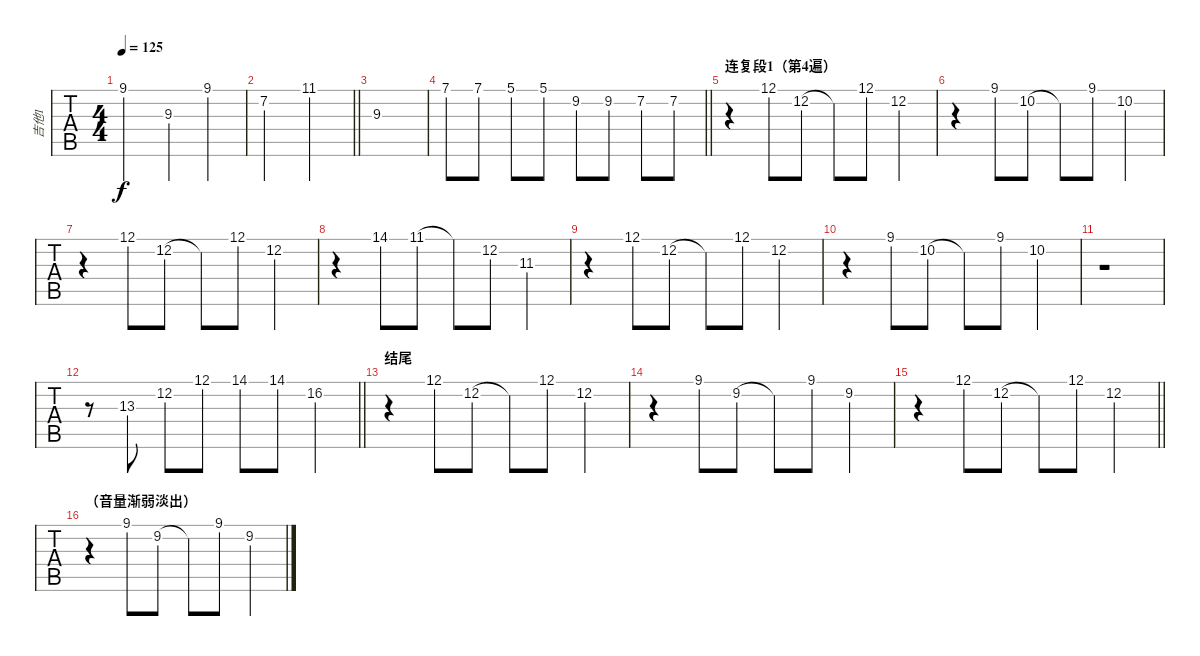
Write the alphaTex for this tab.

\track ("吉他1" "吉他1") {instrument fx4atmosphere}
\staff {tabs}
\tuning (E4 B3 G3 D3 A2 E2) {hide}
\ts (4 4)
\tempo 125
\clef g2
\ks e
9.1.2{dy f} 9.3.4 9.1.4 |
\barLineRight lightlight
7.2.2 11.1.2 |
9.3.1 |
\barLineRight lightlight
7.1.8 7.1.8 5.1.8 5.1.8 9.2.8 9.2.8 7.2.8 7.2.8 |
\section ("" "连复段1（第4遍）")
r.4 12.1.8 12.2.8 12.2{t}.8 12.1.8 12.2.4 |
r.4 9.1.8 10.2.8 10.2{t}.8 9.1.8 10.2.4 |
r.4 12.1.8 12.2.8 12.2{t}.8 12.1.8 12.2.4 |
r.4 14.1.8 11.1.8 11.1{t}.8 12.2.8 11.3.4 |
r.4 12.1.8 12.2.8 12.2{t}.8 12.1.8 12.2.4 |
r.4 9.1.8 10.2.8 10.2{t}.8 9.1.8 10.2.4 |
r.1 |
\barLineRight lightlight
r.8 13.3.8 12.2.8 12.1.8 14.1.8 14.1.8 16.2.4 |
\section ("" "结尾")
r.4 12.1.8 12.2.8 12.2{t}.8 12.1.8 12.2.4 |
r.4 9.1.8 9.2.8 9.2{t}.8 9.1.8 9.2.4 |
\barLineRight lightlight
r.4 12.1.8 12.2.8 12.2{t}.8 12.1.8 12.2.4 |
\section ("" "（音量渐弱淡出）")
r.4 9.1.8 9.2.8 9.2{t}.8 9.1.8 9.2.4
